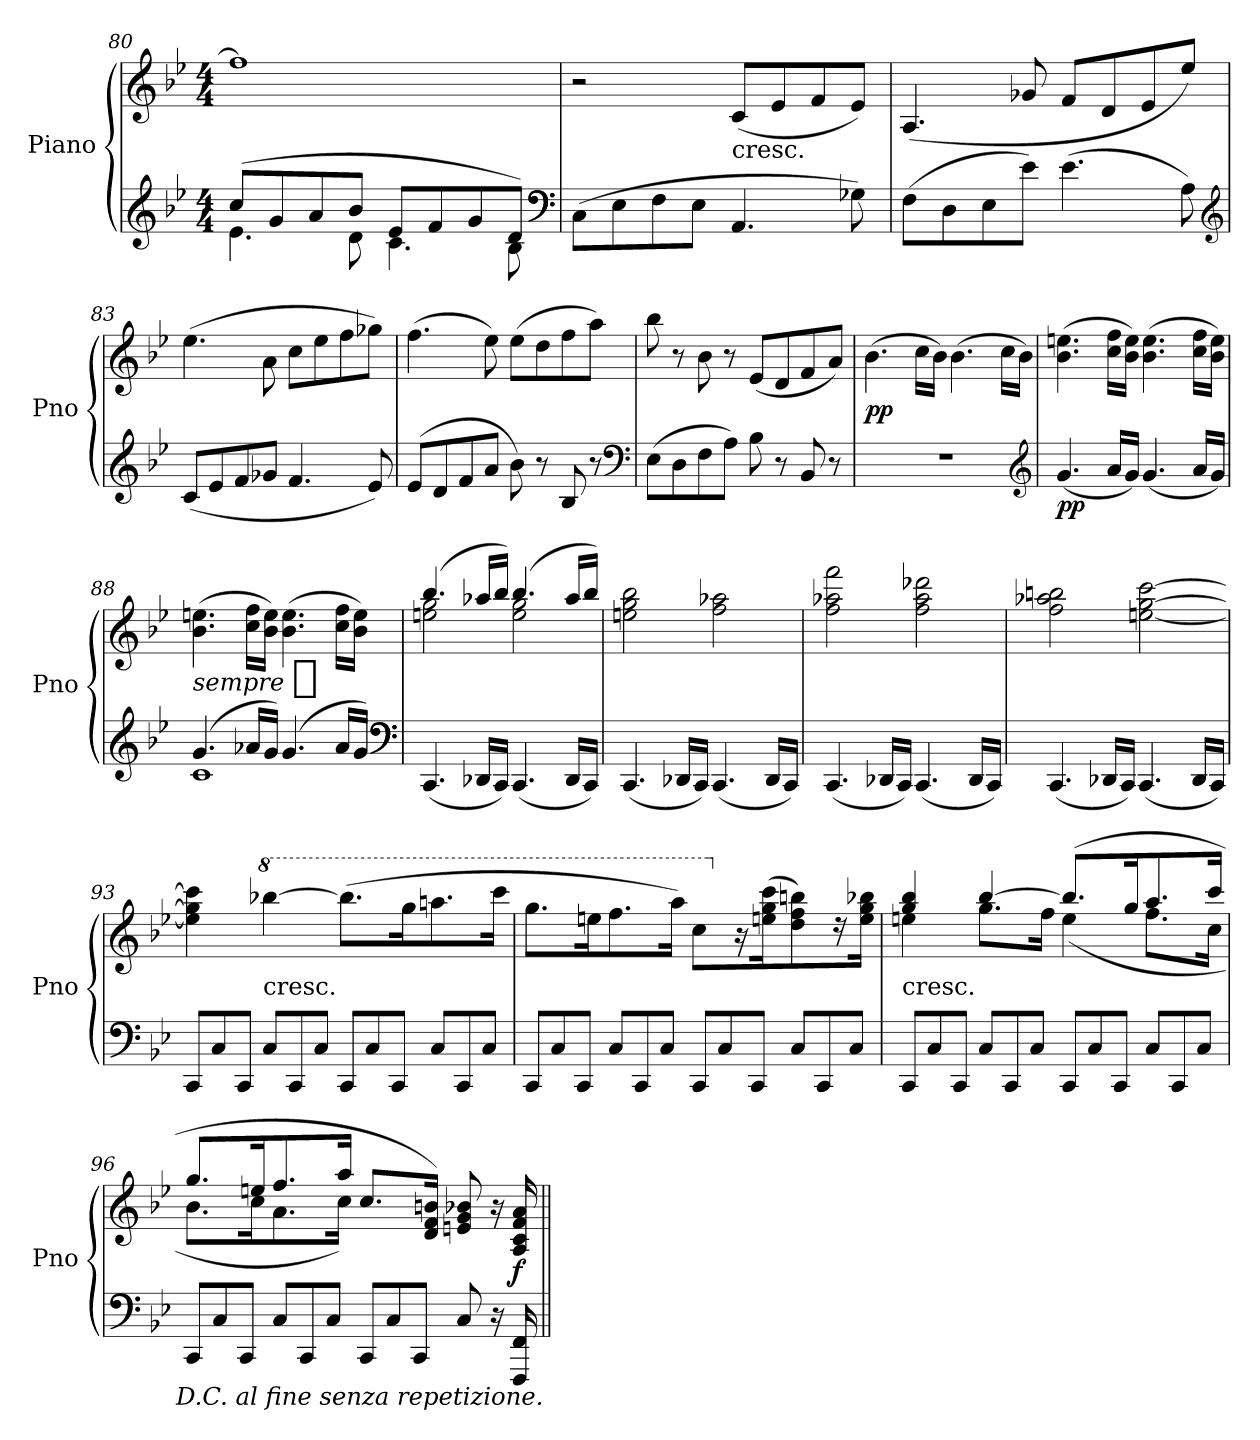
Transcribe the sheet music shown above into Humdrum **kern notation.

**kern	**kern	**dynam
*part1	*part1	*part1
*staff2	*staff1	*staff1/2
*I"Piano	*	*
*I'Pno	*	*
*clefG2	*clefG2	*
*k[b-e-]	*k[b-e-]	*
*M4/4	*M4/4	*
=80	=80	=80
*^	*	*
(8ccL	4.e-	1ff]	.
8g	.	.	.
8a	.	.	.
8b-J	8d	.	.
8e-L	4.c	.	.
8f	.	.	.
8g	.	.	.
8dJ)	8B-	.	.
*v	*v	*	*
*clefF4	*	*
=81	=81	=81
(8CL	2r	.
8E-	.	.
8F	.	.
8E-J	.	.
!	!LO:TX:c:t=cresc.	!
4.AA	(8cL	.
.	8e-	.
.	8f	.
8G-X)	8e-J)	.
=82	=82	=82
(8FL	(>4.A	.
8D	.	.
8E-	.	.
8e-J)	8g-X	.
(4.e-	8fL	.
.	8d	.
.	8e-	.
8A)	8ee-J)	.
*clefG2	*	*
=83	=83	=83
(8cL	(4.ee-	.
8e-	.	.
8f	.	.
8g-XJ	8a\	.
4.f	8ccL	.
.	8ee-	.
.	8ff	.
8e-)	8gg-XJ)	.
=84	=84	=84
(<8e-L	(4.ff	.
8d	.	.
8f	.	.
8aJ	8ee-)	.
8b-)	(8ee-L	.
8r	8dd	.
8B-	8ff	.
8r	8aaJ)	.
*clefF4	*	*
=85	=85	=85
(8E-L	8bb-	.
8D	8r	.
8F	8b-	.
8AJ)	8r	.
8B-	(8e-L	.
8r	8d	.
8BB-	8f	.
8r	8aJ)	.
=86	=86	=86
1r	(4.b-	pp
.	16ccLL	.
.	16b-JJ)	.
.	(4.b-	.
.	16ccLL	.
.	16b-JJ)	.
*clefG2	*	*
=87	=87	=87
!	!	!LO:DY:b=2
(4.g	(4.b- 4.een	pp
16aLL	16cc 16ffLL	.
16gJJ)	16b- 16eeJJ)	.
(4.g	(4.b- 4.ee	.
16aLL	16cc 16ffLL	.
16gJJ)	16b- 16eeJJ)	.
=88	=88	=88
*^	*	*
!	!	!	!LO:DY:t=sempre %s
(<4.g	1c	(4.b- 4.een	pp
16a-XLL	.	16cc 16ffLL	.
16gJJ)	.	16b- 16eeJJ)	.
(<4.g	.	(4.b- 4.ee	.
16a-LL	.	16cc 16ffLL	.
16gJJ)	.	16b- 16eeJJ)	.
*v	*v	*	*
*clefF4	*	*
=89	=89	=89
*	*^	*
(4.CC	(4.bb-	2een 2gg	.
16DD-XLL	16aa-XLL	.	.
16CCJJ)	16bb-JJ)	.	.
(4.CC	(4.bb-	2ee 2gg	.
16DD-LL	16aa-LL	.	.
16CCJJ)	16bb-JJ)	.	.
*	*v	*v	*
=90	=90	=90
(4.CC	2een 2gg 2bb-	.
16DD-XLL	.	.
16CCJJ)	.	.
(4.CC	2ff 2aa-X	.
16DD-LL	.	.
16CCJJ)	.	.
=91	=91	=91
(4.CC	2ff 2aa-X 2fff	.
16DD-XLL	.	.
16CCJJ)	.	.
(4.CC	2ff 2aa- 2ddd-X	.
16DD-LL	.	.
16CCJJ)	.	.
=92	=92	=92
(4.CC	2ff 2aa-X 2bbn	.
16DD-XLL	.	.
16CCJJ)	.	.
(4.CC	[2een [2gg [2ccc	.
16DD-LL	.	.
16CCJJ)	.	.
=93	=93	=93
*Xtuplet	*	*
12CCL	4ee] 4gg] 4ccc]	.
12C	.	.
12CCJ	.	.
*	*8va	*
!	!LO:TX:c:t=cresc.	!
12CL	[4bbb-X	.
12CC	.	.
12CJ	.	.
12CCL	(8.bbb-L]	.
12C	.	.
12CCJ	.	.
.	16gggK	.
12CL	8.aaan	.
12CC	.	.
12CJ	.	.
.	16ccccJk	.
=94	=94	=94
12CCL	8.gggL	.
12C	.	.
12CCJ	.	.
.	16eeenK	.
12CL	8.fff	.
12CC	.	.
12CJ	.	.
.	16aaaJk)	.
12CCL	8cccL	.
12C	.	.
*	*X8va	*
.	16r	.
12CCJ	.	.
.	(16een 16gg 16cccK	.
12CL	8dd 8ff 8bbn)	.
12CC	.	.
.	16rdd	.
12CJ	.	.
.	16ee 16gg 16bb-XJk	.
=95	=95	=95
*	*^	*
!	!LO:TX:c:t=cresc.	!	!
12CCL	4gg 4bb-	4een	.
12C	.	.	.
12CCJ	.	.	.
12CL	[4bb-	8.ggL	.
12CC	.	.	.
12CJ	.	.	.
.	.	16ffJk	.
12CCL	(8.bb-L]	(4ee	.
12C	.	.	.
12CCJ	.	.	.
.	16ggK	.	.
12CL	8.aa	8.ffL	.
12CC	.	.	.
12CJ	.	.	.
.	16cccJk	16ccJk	.
=96	=96	=96	=96
12CCL	8.ggL	8.b-L	.
12C	.	.	.
12CCJ	.	.	.
.	16eenK	16ccK	.
12CL	8.ff	8.a	.
12CC	.	.	.
12CJ	.	.	.
.	16aaJk	16ccJk)	.
12CCL	8.ccL	2ryy	.
12C	.	.	.
12CCJ	.	.	.
.	16d 16f 16bnJk)	.	.
8C	8en 8g 8b-X	.	.
16r	16r	.	.
16FFF 16FF	16A 16c 16f 16a	.	f
*	*v	*v	*
!LO:TX:b:i:rj:t=D.C. al fine senza repetizione.	!	!
=||	=||	=||
*-	*-	*-
